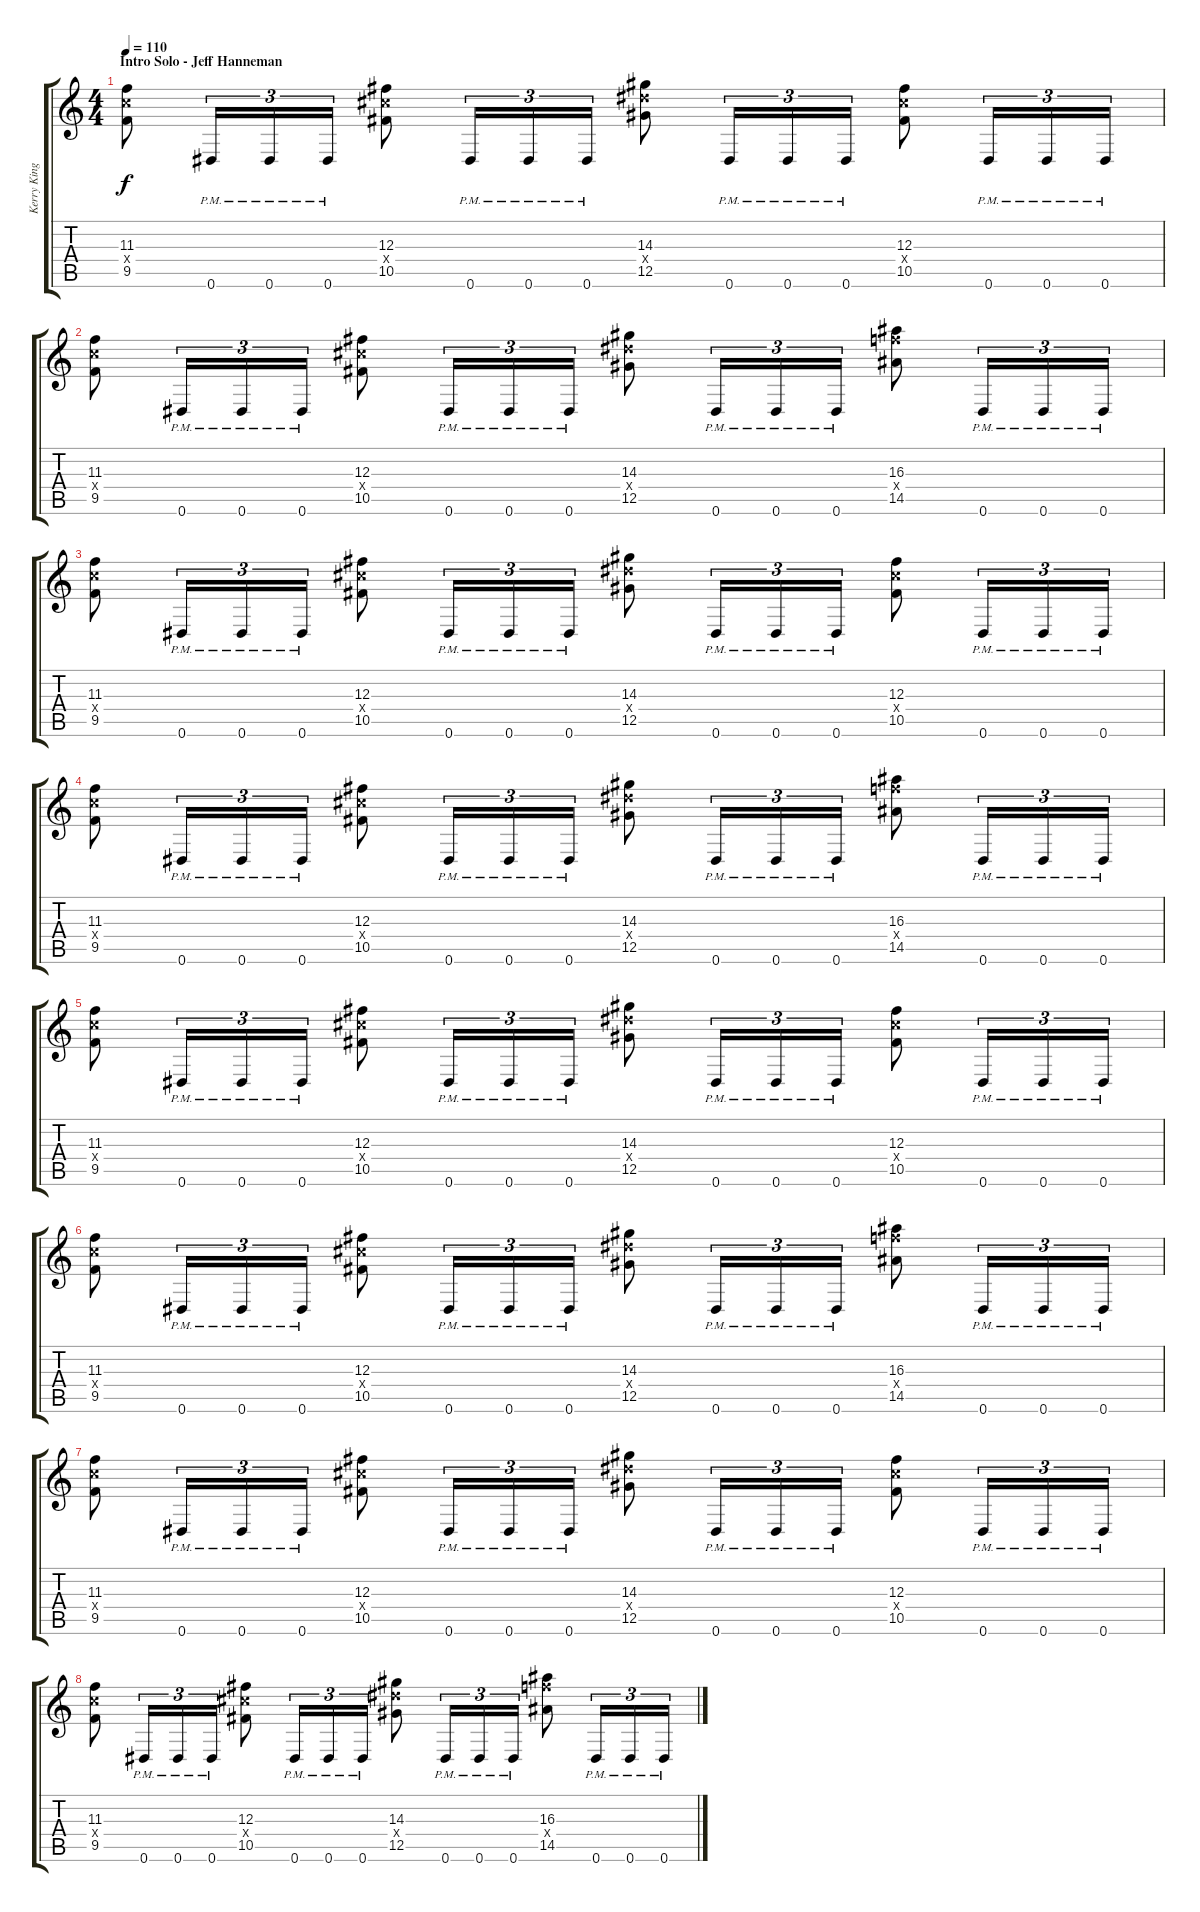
\track ("Kerry King (Lead)" "Kerry King") {instrument distortionguitar}
\staff {score tabs}
\tuning (Eb4 Bb3 Gb3 Db3 Ab2 Eb2) {hide}
\ts (4 4)
\section ("" "Intro Solo - Jeff Hanneman")
\tempo 110
\clef g2
\ks c
(11.3 11.4{x} 9.5).8{dy f} 0.6{pm}.16{tu (3 2)} 0.6{pm}.16{tu (3 2)} 0.6{pm}.16{tu (3 2)} (12.3 12.4{x} 10.5).8 0.6{pm}.16{tu (3 2)} 0.6{pm}.16{tu (3 2)} 0.6{pm}.16{tu (3 2)} (14.3 14.4{x} 12.5).8 0.6{pm}.16{tu (3 2)} 0.6{pm}.16{tu (3 2)} 0.6{pm}.16{tu (3 2)} (12.3 12.4{x} 10.5).8 0.6{pm}.16{tu (3 2)} 0.6{pm}.16{tu (3 2)} 0.6{pm}.16{tu (3 2)} |
(11.3 11.4{x} 9.5).8 0.6{pm}.16{tu (3 2)} 0.6{pm}.16{tu (3 2)} 0.6{pm}.16{tu (3 2)} (12.3 12.4{x} 10.5).8 0.6{pm}.16{tu (3 2)} 0.6{pm}.16{tu (3 2)} 0.6{pm}.16{tu (3 2)} (14.3 14.4{x} 12.5).8 0.6{pm}.16{tu (3 2)} 0.6{pm}.16{tu (3 2)} 0.6{pm}.16{tu (3 2)} (16.3 16.4{x} 14.5).8 0.6{pm}.16{tu (3 2)} 0.6{pm}.16{tu (3 2)} 0.6{pm}.16{tu (3 2)} |
(11.3 11.4{x} 9.5).8 0.6{pm}.16{tu (3 2)} 0.6{pm}.16{tu (3 2)} 0.6{pm}.16{tu (3 2)} (12.3 12.4{x} 10.5).8 0.6{pm}.16{tu (3 2)} 0.6{pm}.16{tu (3 2)} 0.6{pm}.16{tu (3 2)} (14.3 14.4{x} 12.5).8 0.6{pm}.16{tu (3 2)} 0.6{pm}.16{tu (3 2)} 0.6{pm}.16{tu (3 2)} (12.3 12.4{x} 10.5).8 0.6{pm}.16{tu (3 2)} 0.6{pm}.16{tu (3 2)} 0.6{pm}.16{tu (3 2)} |
(11.3 11.4{x} 9.5).8 0.6{pm}.16{tu (3 2)} 0.6{pm}.16{tu (3 2)} 0.6{pm}.16{tu (3 2)} (12.3 12.4{x} 10.5).8 0.6{pm}.16{tu (3 2)} 0.6{pm}.16{tu (3 2)} 0.6{pm}.16{tu (3 2)} (14.3 14.4{x} 12.5).8 0.6{pm}.16{tu (3 2)} 0.6{pm}.16{tu (3 2)} 0.6{pm}.16{tu (3 2)} (16.3 16.4{x} 14.5).8 0.6{pm}.16{tu (3 2)} 0.6{pm}.16{tu (3 2)} 0.6{pm}.16{tu (3 2)} |
(11.3 11.4{x} 9.5).8 0.6{pm}.16{tu (3 2)} 0.6{pm}.16{tu (3 2)} 0.6{pm}.16{tu (3 2)} (12.3 12.4{x} 10.5).8 0.6{pm}.16{tu (3 2)} 0.6{pm}.16{tu (3 2)} 0.6{pm}.16{tu (3 2)} (14.3 14.4{x} 12.5).8 0.6{pm}.16{tu (3 2)} 0.6{pm}.16{tu (3 2)} 0.6{pm}.16{tu (3 2)} (12.3 12.4{x} 10.5).8 0.6{pm}.16{tu (3 2)} 0.6{pm}.16{tu (3 2)} 0.6{pm}.16{tu (3 2)} |
(11.3 11.4{x} 9.5).8 0.6{pm}.16{tu (3 2)} 0.6{pm}.16{tu (3 2)} 0.6{pm}.16{tu (3 2)} (12.3 12.4{x} 10.5).8 0.6{pm}.16{tu (3 2)} 0.6{pm}.16{tu (3 2)} 0.6{pm}.16{tu (3 2)} (14.3 14.4{x} 12.5).8 0.6{pm}.16{tu (3 2)} 0.6{pm}.16{tu (3 2)} 0.6{pm}.16{tu (3 2)} (16.3 16.4{x} 14.5).8 0.6{pm}.16{tu (3 2)} 0.6{pm}.16{tu (3 2)} 0.6{pm}.16{tu (3 2)} |
(11.3 11.4{x} 9.5).8 0.6{pm}.16{tu (3 2)} 0.6{pm}.16{tu (3 2)} 0.6{pm}.16{tu (3 2)} (12.3 12.4{x} 10.5).8 0.6{pm}.16{tu (3 2)} 0.6{pm}.16{tu (3 2)} 0.6{pm}.16{tu (3 2)} (14.3 14.4{x} 12.5).8 0.6{pm}.16{tu (3 2)} 0.6{pm}.16{tu (3 2)} 0.6{pm}.16{tu (3 2)} (12.3 12.4{x} 10.5).8 0.6{pm}.16{tu (3 2)} 0.6{pm}.16{tu (3 2)} 0.6{pm}.16{tu (3 2)} |
(11.3 11.4{x} 9.5).8 0.6{pm}.16{tu (3 2)} 0.6{pm}.16{tu (3 2)} 0.6{pm}.16{tu (3 2)} (12.3 12.4{x} 10.5).8 0.6{pm}.16{tu (3 2)} 0.6{pm}.16{tu (3 2)} 0.6{pm}.16{tu (3 2)} (14.3 14.4{x} 12.5).8 0.6{pm}.16{tu (3 2)} 0.6{pm}.16{tu (3 2)} 0.6{pm}.16{tu (3 2)} (16.3 16.4{x} 14.5).8 0.6{pm}.16{tu (3 2)} 0.6{pm}.16{tu (3 2)} 0.6{pm}.16{tu (3 2)}
